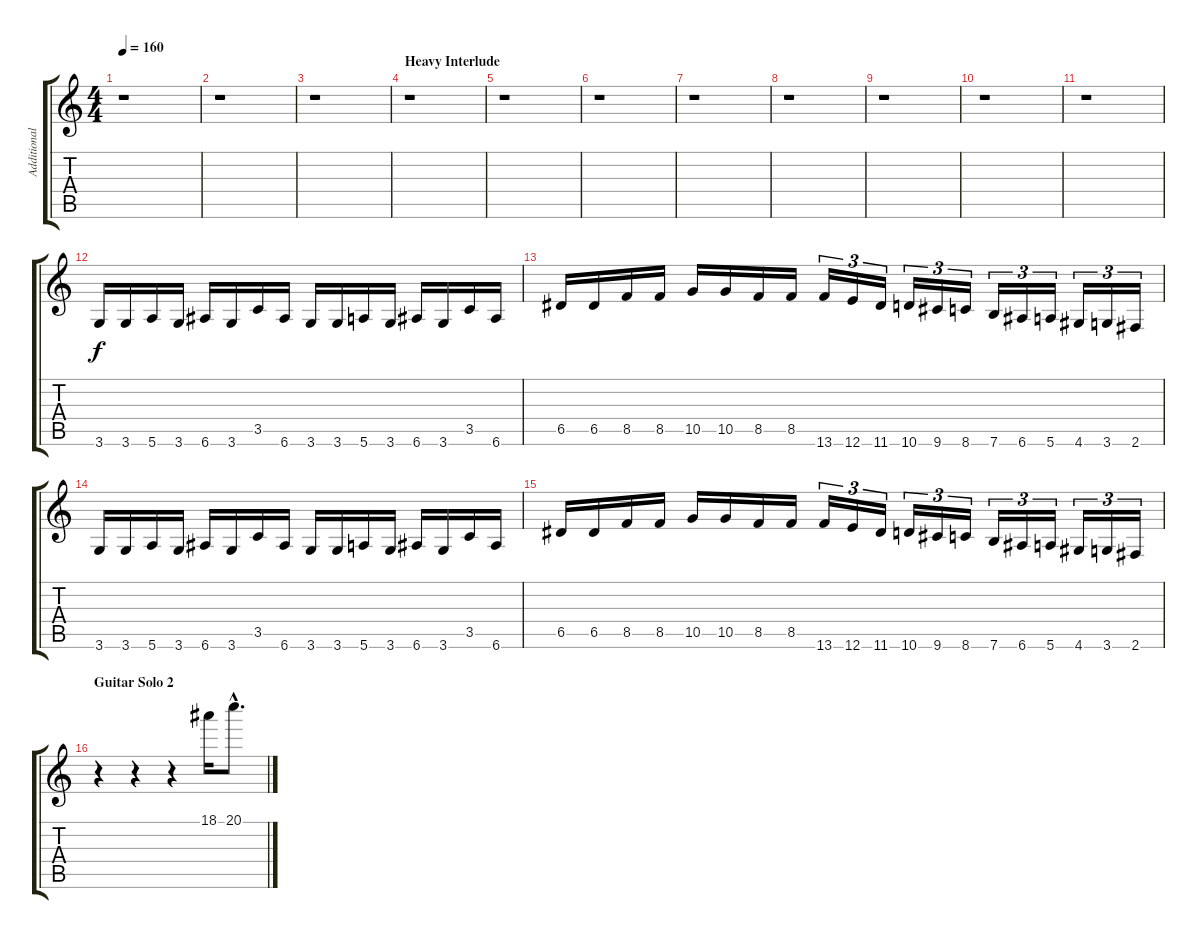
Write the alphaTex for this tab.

\track ("Additional Guitar" "Additional") {instrument electricguitarmuted}
\staff {score tabs}
\tuning (E4 B3 G3 D3 A2 E2) {hide}
\ts (4 4)
\tempo 160
\clef g2
\ks c
r.1{dy f} |
r.1 |
r.1 |
\section ("" "Heavy Interlude")
r.1 |
r.1 |
r.1 |
r.1 |
r.1 |
r.1 |
r.1 |
r.1 |
3.6.16{volume 10} 3.6.16 5.6.16 3.6.16 6.6.16 3.6.16 3.5.16 6.6.16 3.6.16 3.6.16 5.6.16 3.6.16 6.6.16 3.6.16 3.5.16 6.6.16 |
6.5.16 6.5.16 8.5.16 8.5.16 10.5.16 10.5.16 8.5.16 8.5.16 13.6.16{tu (3 2)} 12.6.16{tu (3 2)} 11.6.16{tu (3 2)} 10.6.16{tu (3 2)} 9.6.16{tu (3 2)} 8.6.16{tu (3 2)} 7.6.16{tu (3 2)} 6.6.16{tu (3 2)} 5.6.16{tu (3 2)} 4.6.16{tu (3 2)} 3.6.16{tu (3 2)} 2.6.16{tu (3 2)} |
3.6.16{volume 10} 3.6.16 5.6.16 3.6.16 6.6.16 3.6.16 3.5.16 6.6.16 3.6.16 3.6.16 5.6.16 3.6.16 6.6.16 3.6.16 3.5.16 6.6.16 |
6.5.16 6.5.16 8.5.16 8.5.16 10.5.16 10.5.16 8.5.16 8.5.16 13.6.16{tu (3 2)} 12.6.16{tu (3 2)} 11.6.16{tu (3 2)} 10.6.16{tu (3 2)} 9.6.16{tu (3 2)} 8.6.16{tu (3 2)} 7.6.16{tu (3 2)} 6.6.16{tu (3 2)} 5.6.16{tu (3 2)} 4.6.16{tu (3 2)} 3.6.16{tu (3 2)} 2.6.16{tu (3 2)} |
\section ("" "Guitar Solo 2")
r.4{volume 15 instrument overdrivenguitar} r.4 r.4 18.1.16 20.1{hac}.8{d}
